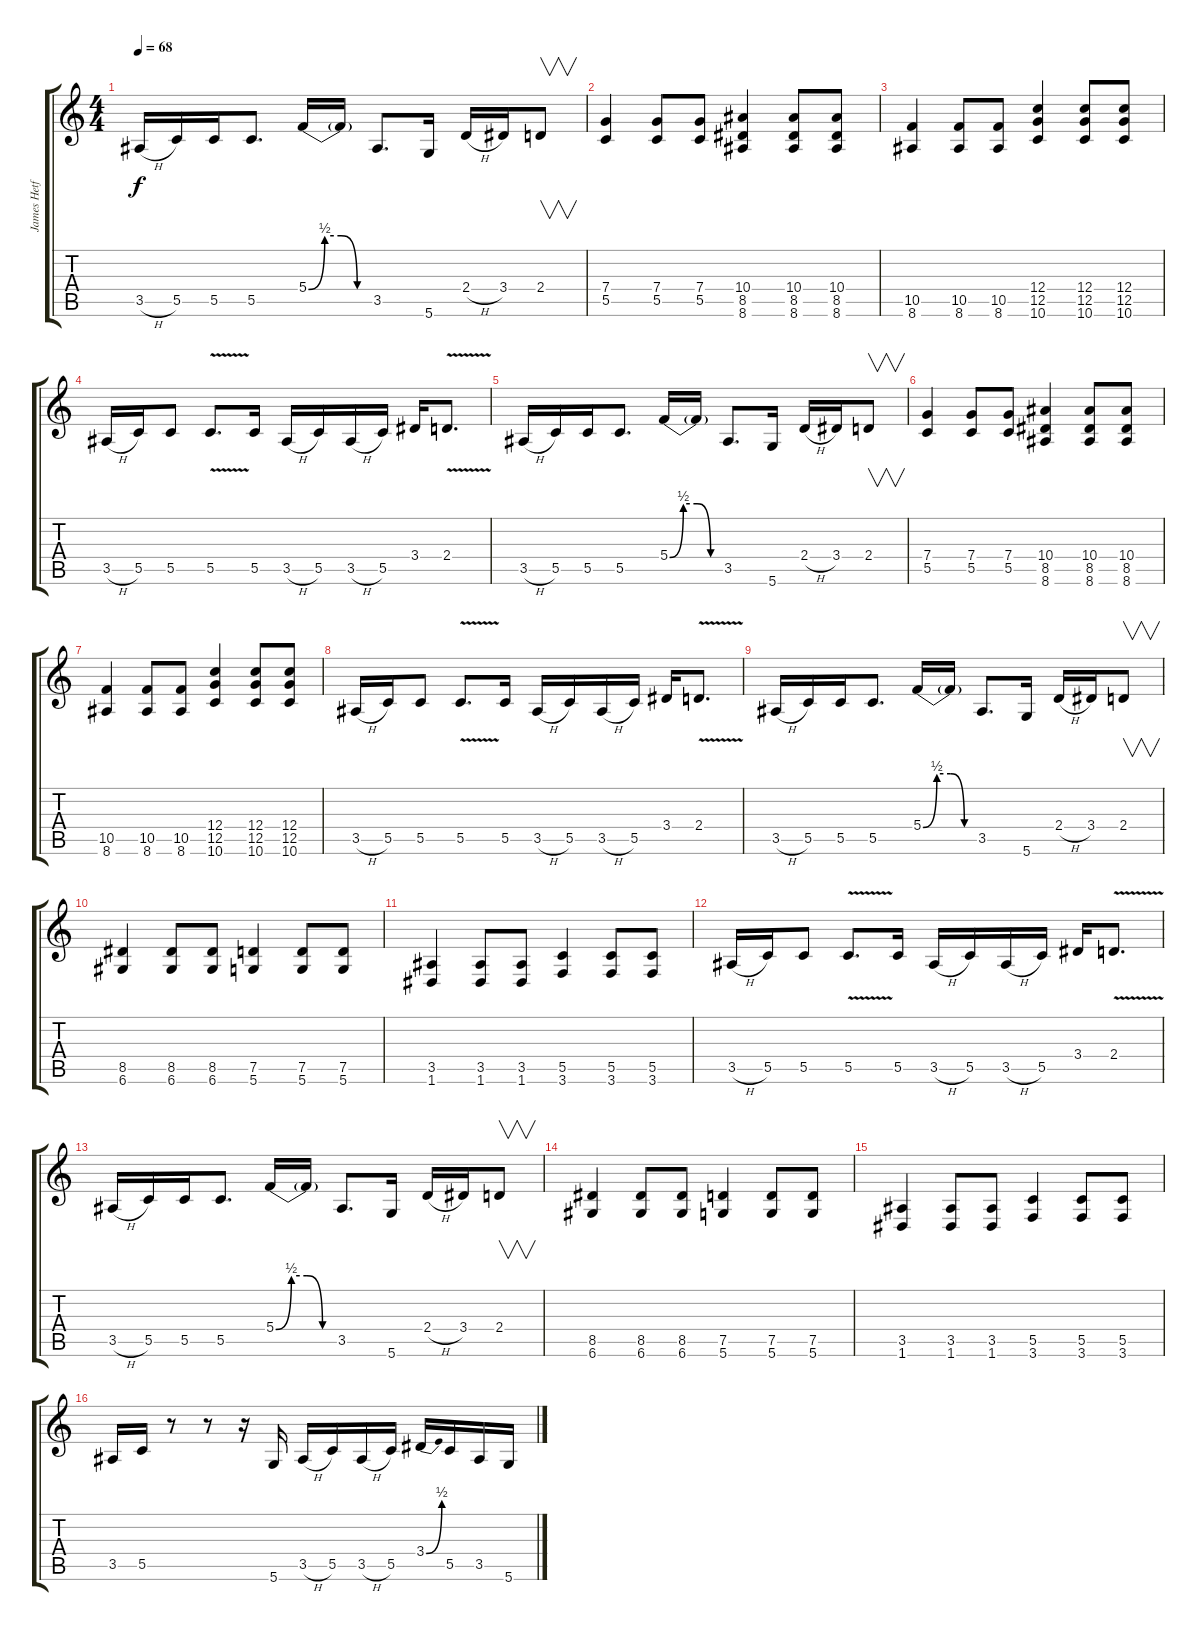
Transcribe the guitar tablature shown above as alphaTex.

\track ("James Hetfield" "James Hetf") {instrument distortionguitar}
\staff {score tabs}
\tuning (D4 A3 F3 C3 G2 D2) {hide}
\ts (4 4)
\tempo 68
\clef g2
\ks c
3.5{h}.16{dy f} 5.5.16 5.5.16 5.5.8{d} 5.4{be (custom 0 0 15 2 30 2 45 0 60 0)}.16 5.4{t}.16 3.5.8{d} 5.6.16 2.4{h}.16 3.4.16 2.4.8{v} |
(7.4 5.5).4 (7.4 5.5).8 (7.4 5.5).8 (10.4 8.5 8.6).4 (10.4 8.5 8.6).8 (10.4 8.5 8.6).8 |
(10.5 8.6).4 (10.5 8.6).8 (10.5 8.6).8 (12.4 12.5 10.6).4 (12.4 12.5 10.6).8 (12.4 12.5 10.6).8 |
3.5{h}.16 5.5.16 5.5.8 5.5{v}.8{d} 5.5.16 3.5{h}.16 5.5.16 3.5{h}.16 5.5.16 3.4.16 2.4{v}.8{d} |
3.5{h}.16 5.5.16 5.5.16 5.5.8{d} 5.4{be (custom 0 0 15 2 30 2 45 0 60 0)}.16 5.4{t}.16 3.5.8{d} 5.6.16 2.4{h}.16 3.4.16 2.4.8{v} |
(7.4 5.5).4 (7.4 5.5).8 (7.4 5.5).8 (10.4 8.5 8.6).4 (10.4 8.5 8.6).8 (10.4 8.5 8.6).8 |
(10.5 8.6).4 (10.5 8.6).8 (10.5 8.6).8 (12.4 12.5 10.6).4 (12.4 12.5 10.6).8 (12.4 12.5 10.6).8 |
3.5{h}.16 5.5.16 5.5.8 5.5{v}.8{d} 5.5.16 3.5{h}.16 5.5.16 3.5{h}.16 5.5.16 3.4.16 2.4{v}.8{d} |
3.5{h}.16 5.5.16 5.5.16 5.5.8{d} 5.4{be (custom 0 0 15 2 30 2 45 0 60 0)}.16 5.4{t}.16 3.5.8{d} 5.6.16 2.4{h}.16 3.4.16 2.4.8{v} |
(8.5 6.6).4 (8.5 6.6).8 (8.5 6.6).8 (7.5 5.6).4 (7.5 5.6).8 (7.5 5.6).8 |
(3.5 1.6).4 (3.5 1.6).8 (3.5 1.6).8 (5.5 3.6).4 (5.5 3.6).8 (5.5 3.6).8 |
3.5{h}.16 5.5.16 5.5.8 5.5{v}.8{d} 5.5.16 3.5{h}.16 5.5.16 3.5{h}.16 5.5.16 3.4.16 2.4{v}.8{d} |
3.5{h}.16 5.5.16 5.5.16 5.5.8{d} 5.4{be (custom 0 0 15 2 30 2 45 0 60 0)}.16 5.4{t}.16 3.5.8{d} 5.6.16 2.4{h}.16 3.4.16 2.4.8{v} |
(8.5 6.6).4 (8.5 6.6).8 (8.5 6.6).8 (7.5 5.6).4 (7.5 5.6).8 (7.5 5.6).8 |
(3.5 1.6).4 (3.5 1.6).8 (3.5 1.6).8 (5.5 3.6).4 (5.5 3.6).8 (5.5 3.6).8 |
3.5.16 5.5.16 r.8 r.8 r.16 5.6.16 3.5{h}.16 5.5.16 3.5{h}.16 5.5.16 3.4{be (bend 0 0 60 2)}.16 5.5.16 3.5.16 5.6.16
